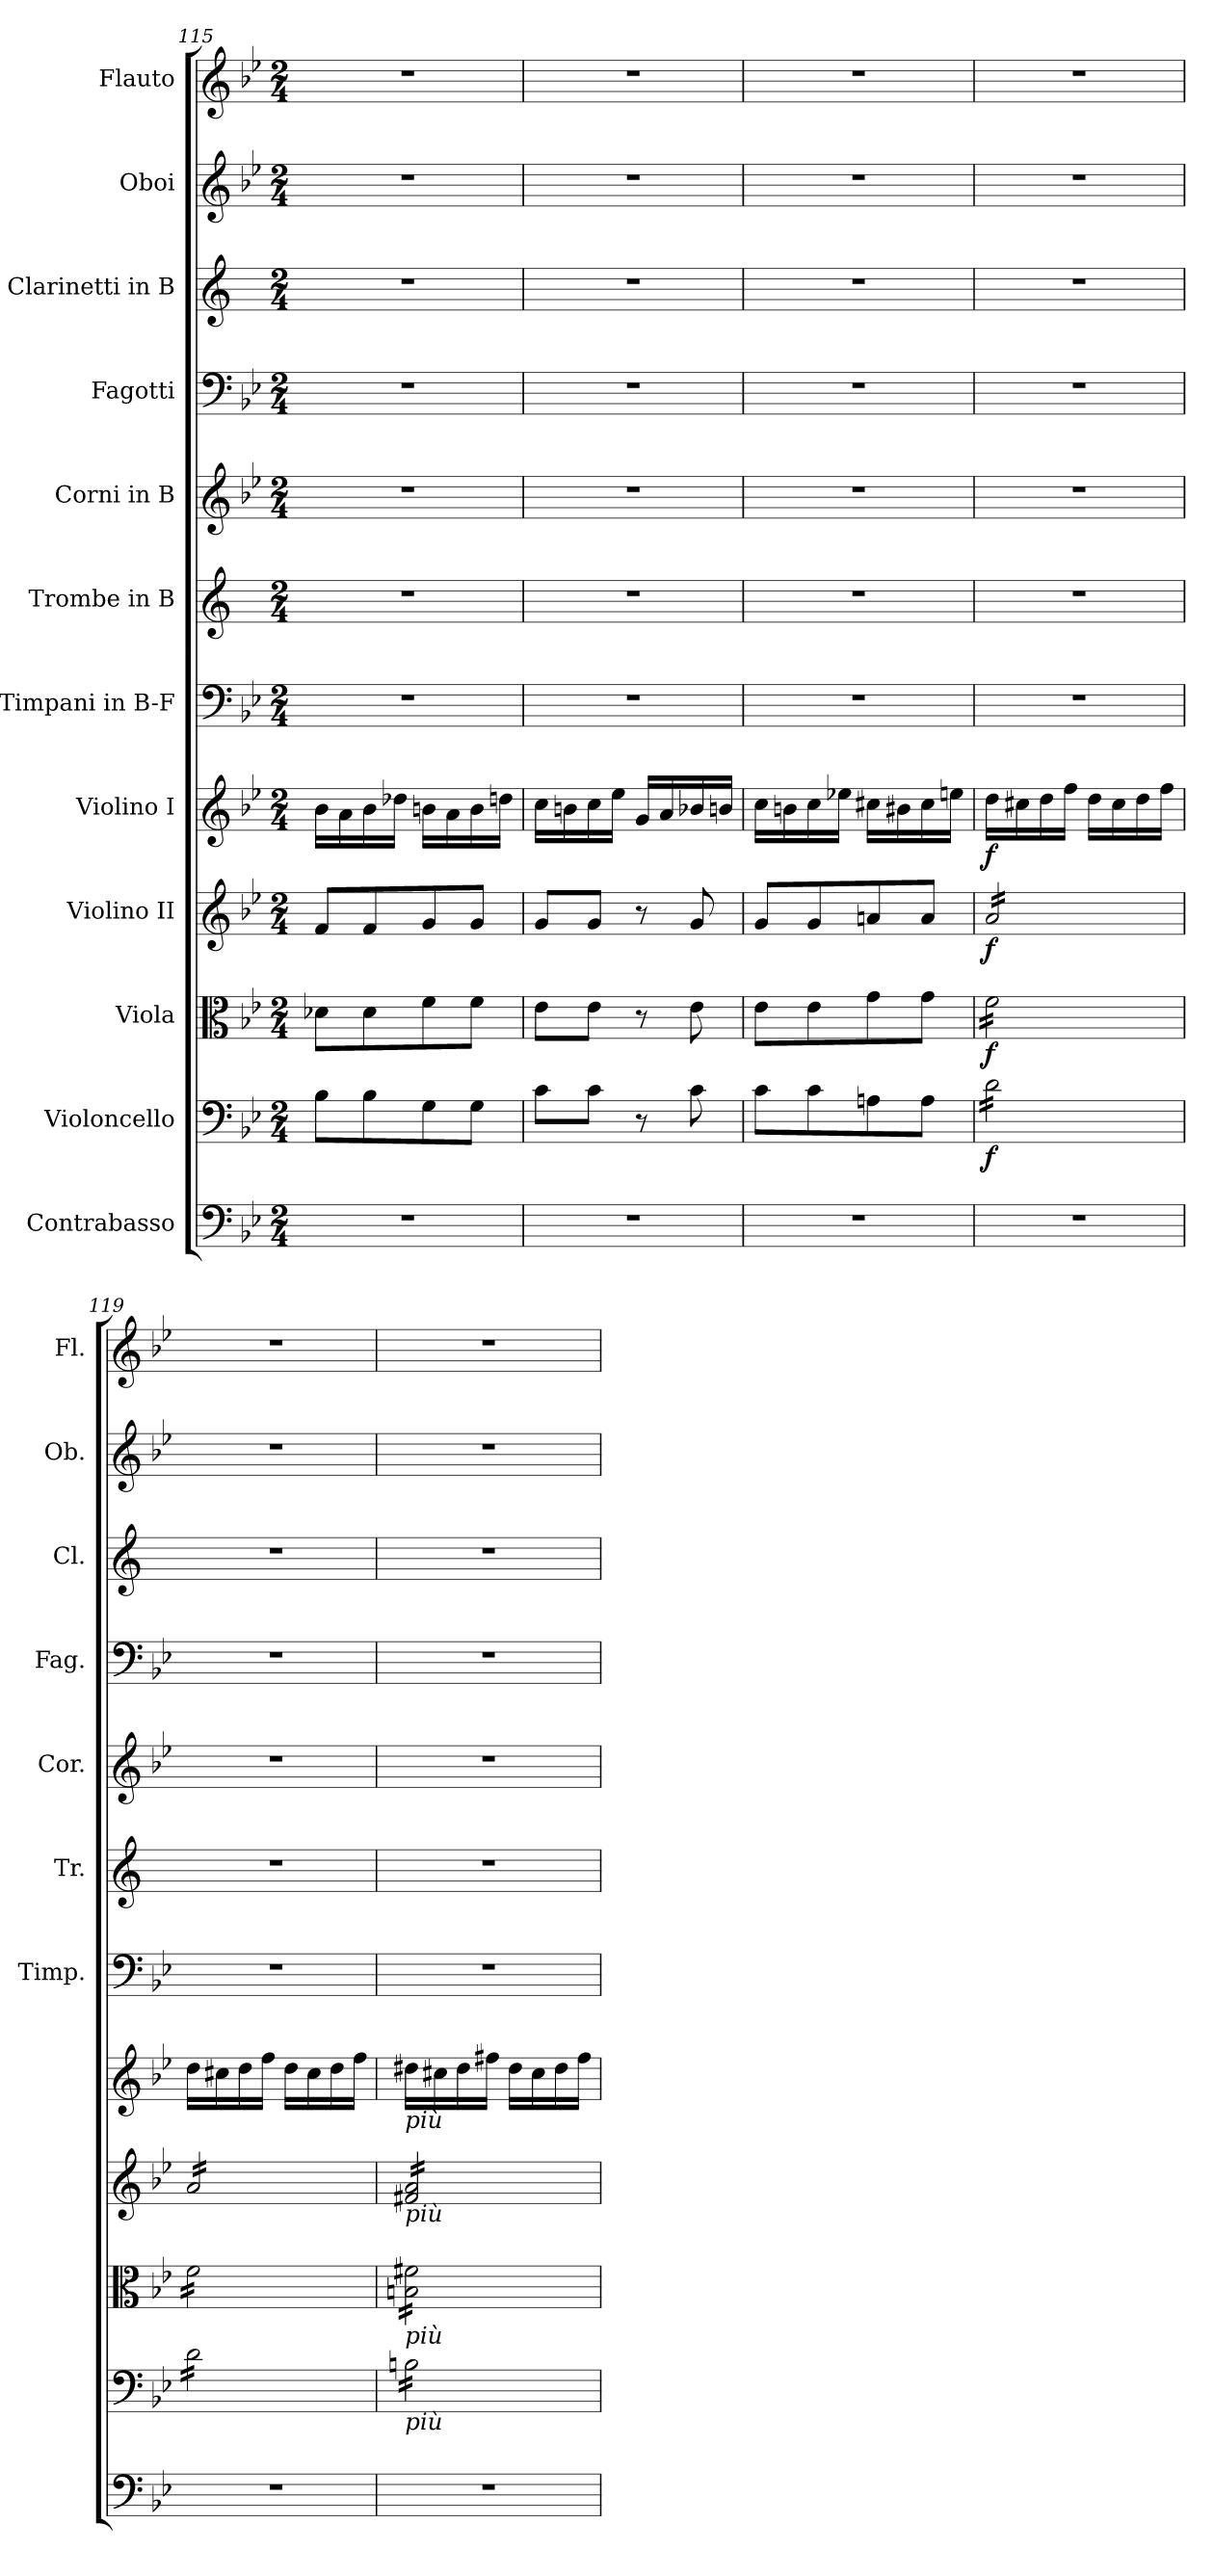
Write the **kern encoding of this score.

**kern	**kern	**dynam	**kern	**dynam	**kern	**dynam	**kern	**dynam	**kern	**kern	**kern	**kern	**kern	**kern	**kern
*part12	*part11	*part11	*part10	*part10	*part9	*part9	*part8	*part8	*part7	*part6	*part5	*part4	*part3	*part2	*part1
*staff12	*staff11	*staff11	*staff10	*staff10	*staff9	*staff9	*staff8	*staff8	*staff7	*staff6	*staff5	*staff4	*staff3	*staff2	*staff1
*I"Contrabasso	*I"Violoncello	*	*I"Viola	*	*I"Violino II	*	*I"Violino I	*	*I"Timpani in B-F	*I"Trombe in B	*I"Corni in B	*I"Fagotti	*I"Clarinetti in B	*I"Oboi	*I"Flauto
*	*	*	*	*	*	*	*	*	*I'Timp.	*I'Tr.	*I'Cor.	*I'Fag.	*I'Cl.	*I'Ob.	*I'Fl.
*clefF4	*clefF4	*	*clefC3	*	*clefG2	*	*clefG2	*	*clefF4	*clefG2	*clefG2	*clefF4	*clefG2	*clefG2	*clefG2
*ITrd7c12	*	*	*	*	*	*	*	*	*	*ITrd1c2	*ITrd8c14	*	*ITrd1c2	*	*
*k[b-e-]	*k[b-e-]	*	*k[b-e-]	*	*k[b-e-]	*	*k[b-e-]	*	*k[b-e-]	*k[b-e-]	*k[b-e-]	*k[b-e-]	*k[b-e-]	*k[b-e-]	*k[b-e-]
*M2/4	*M2/4	*	*M2/4	*	*M2/4	*	*M2/4	*	*M2/4	*M2/4	*M2/4	*M2/4	*M2/4	*M2/4	*M2/4
=115	=115	=115	=115	=115	=115	=115	=115	=115	=115	=115	=115	=115	=115	=115	=115
2r	8B-\L	.	8d-X\L	.	8f/L	.	16b-\LL	.	2r	2r	2r	2r	2r	2r	2r
.	.	.	.	.	.	.	16a\	.	.	.	.	.	.	.	.
.	8B-\	.	8d-\	.	8f/	.	16b-\	.	.	.	.	.	.	.	.
.	.	.	.	.	.	.	16dd-X\JJ	.	.	.	.	.	.	.	.
.	8G\	.	8f\	.	8g/	.	16bn\LL	.	.	.	.	.	.	.	.
.	.	.	.	.	.	.	16a\	.	.	.	.	.	.	.	.
.	8G\J	.	8f\J	.	8g/J	.	16b\	.	.	.	.	.	.	.	.
.	.	.	.	.	.	.	16ddn\JJ	.	.	.	.	.	.	.	.
=116	=116	=116	=116	=116	=116	=116	=116	=116	=116	=116	=116	=116	=116	=116	=116
2r	8c\L	.	8e-\L	.	8g/L	.	16cc\LL	.	2r	2r	2r	2r	2r	2r	2r
.	.	.	.	.	.	.	16bn\	.	.	.	.	.	.	.	.
.	8c\J	.	8e-\J	.	8g/J	.	16cc\	.	.	.	.	.	.	.	.
.	.	.	.	.	.	.	16ee-\JJ	.	.	.	.	.	.	.	.
.	8r	.	8r	.	8r	.	16g/LL	.	.	.	.	.	.	.	.
.	.	.	.	.	.	.	16a/	.	.	.	.	.	.	.	.
.	8c\	.	8e-\	.	8g/	.	16b-X/	.	.	.	.	.	.	.	.
.	.	.	.	.	.	.	16bn/JJ	.	.	.	.	.	.	.	.
!!LO:PB:g=z
=117	=117	=117	=117	=117	=117	=117	=117	=117	=117	=117	=117	=117	=117	=117	=117
2r	8c\L	.	8e-\L	.	8g/L	.	16cc\LL	.	2r	2r	2r	2r	2r	2r	2r
.	.	.	.	.	.	.	16bn\	.	.	.	.	.	.	.	.
.	8c\	.	8e-\	.	8g/	.	16cc\	.	.	.	.	.	.	.	.
.	.	.	.	.	.	.	16ee-X\JJ	.	.	.	.	.	.	.	.
.	8An\	.	8g\	.	8an/	.	16cc#X\LL	.	.	.	.	.	.	.	.
.	.	.	.	.	.	.	16b#X\	.	.	.	.	.	.	.	.
.	8A\J	.	8g\J	.	8a/J	.	16cc#\	.	.	.	.	.	.	.	.
.	.	.	.	.	.	.	16een\JJ	.	.	.	.	.	.	.	.
=118	=118	=118	=118	=118	=118	=118	=118	=118	=118	=118	=118	=118	=118	=118	=118
!	!	!LO:DY:b	!	!LO:DY:b	!	!LO:DY:b	!	!LO:DY:b	!	!	!	!	!	!	!
*	*tremolo	*	*	*	*	*	*	*	*	*	*	*	*	*	*
*	*	*	*tremolo	*	*	*	*	*	*	*	*	*	*	*	*
*	*	*	*	*	*tremolo	*	*	*	*	*	*	*	*	*	*
2r	16d\LL	f	16f\LL	f	16a/LL	f	16dd\LL	f	2r	2r	2r	2r	2r	2r	2r
.	16d\	.	16f\	.	16a/	.	16cc#X\	.	.	.	.	.	.	.	.
.	16d\	.	16f\	.	16a/	.	16dd\	.	.	.	.	.	.	.	.
.	16d\	.	16f\	.	16a/	.	16ff\JJ	.	.	.	.	.	.	.	.
.	16d\	.	16f\	.	16a/	.	16dd\LL	.	.	.	.	.	.	.	.
.	16d\	.	16f\	.	16a/	.	16cc#\	.	.	.	.	.	.	.	.
.	16d\	.	16f\	.	16a/	.	16dd\	.	.	.	.	.	.	.	.
.	16d\JJ	.	16f\JJ	.	16a/JJ	.	16ff\JJ	.	.	.	.	.	.	.	.
=119	=119	=119	=119	=119	=119	=119	=119	=119	=119	=119	=119	=119	=119	=119	=119
2r	16d\LL	.	16f\LL	.	16a/LL	.	16dd\LL	.	2r	2r	2r	2r	2r	2r	2r
.	16d\	.	16f\	.	16a/	.	16cc#X\	.	.	.	.	.	.	.	.
.	16d\	.	16f\	.	16a/	.	16dd\	.	.	.	.	.	.	.	.
.	16d\	.	16f\	.	16a/	.	16ff\JJ	.	.	.	.	.	.	.	.
.	16d\	.	16f\	.	16a/	.	16dd\LL	.	.	.	.	.	.	.	.
.	16d\	.	16f\	.	16a/	.	16cc#\	.	.	.	.	.	.	.	.
.	16d\	.	16f\	.	16a/	.	16dd\	.	.	.	.	.	.	.	.
.	16d\JJ	.	16f\JJ	.	16a/JJ	.	16ff\JJ	.	.	.	.	.	.	.	.
=120	=120	=120	=120	=120	=120	=120	=120	=120	=120	=120	=120	=120	=120	=120	=120
!	!	!	!	!	!	!	!LO:TX:b:i:t=più	!	!	!	!	!	!	!	!
!	!	!	!	!	!LO:TX:b:i:t=più	!	!	!	!	!	!	!	!	!	!
!	!	!	!LO:TX:b:i:t=più	!	!	!	!	!	!	!	!	!	!	!	!
!	!LO:TX:b:i:t=più	!	!	!	!	!	!	!	!	!	!	!	!	!	!
2r	16Bn\LL	.	16Bn\ 16f#X\LL	.	16f#X/ 16a/LL	.	16dd#X\LL	.	2r	2r	2r	2r	2r	2r	2r
.	16Bn\	.	16Bn\ 16f#X\	.	16f#X/ 16a/	.	16cc#X\	.	.	.	.	.	.	.	.
.	16Bn\	.	16Bn\ 16f#X\	.	16f#X/ 16a/	.	16dd#\	.	.	.	.	.	.	.	.
.	16Bn\	.	16Bn\ 16f#X\	.	16f#X/ 16a/	.	16ff#X\JJ	.	.	.	.	.	.	.	.
.	16Bn\	.	16Bn\ 16f#X\	.	16f#X/ 16a/	.	16dd#\LL	.	.	.	.	.	.	.	.
.	16Bn\	.	16Bn\ 16f#X\	.	16f#X/ 16a/	.	16cc#\	.	.	.	.	.	.	.	.
.	16Bn\	.	16Bn\ 16f#X\	.	16f#X/ 16a/	.	16dd#\	.	.	.	.	.	.	.	.
.	16Bn\JJ	.	16Bn\ 16f#X\JJ	.	16f#X/ 16a/JJ	.	16ff#\JJ	.	.	.	.	.	.	.	.
*	*	*	*	*	*Xtremolo	*	*	*	*	*	*	*	*	*	*
*	*	*	*Xtremolo	*	*	*	*	*	*	*	*	*	*	*	*
*	*Xtremolo	*	*	*	*	*	*	*	*	*	*	*	*	*	*
=	=	=	=	=	=	=	=	=	=	=	=	=	=	=	=
*-	*-	*-	*-	*-	*-	*-	*-	*-	*-	*-	*-	*-	*-	*-	*-
